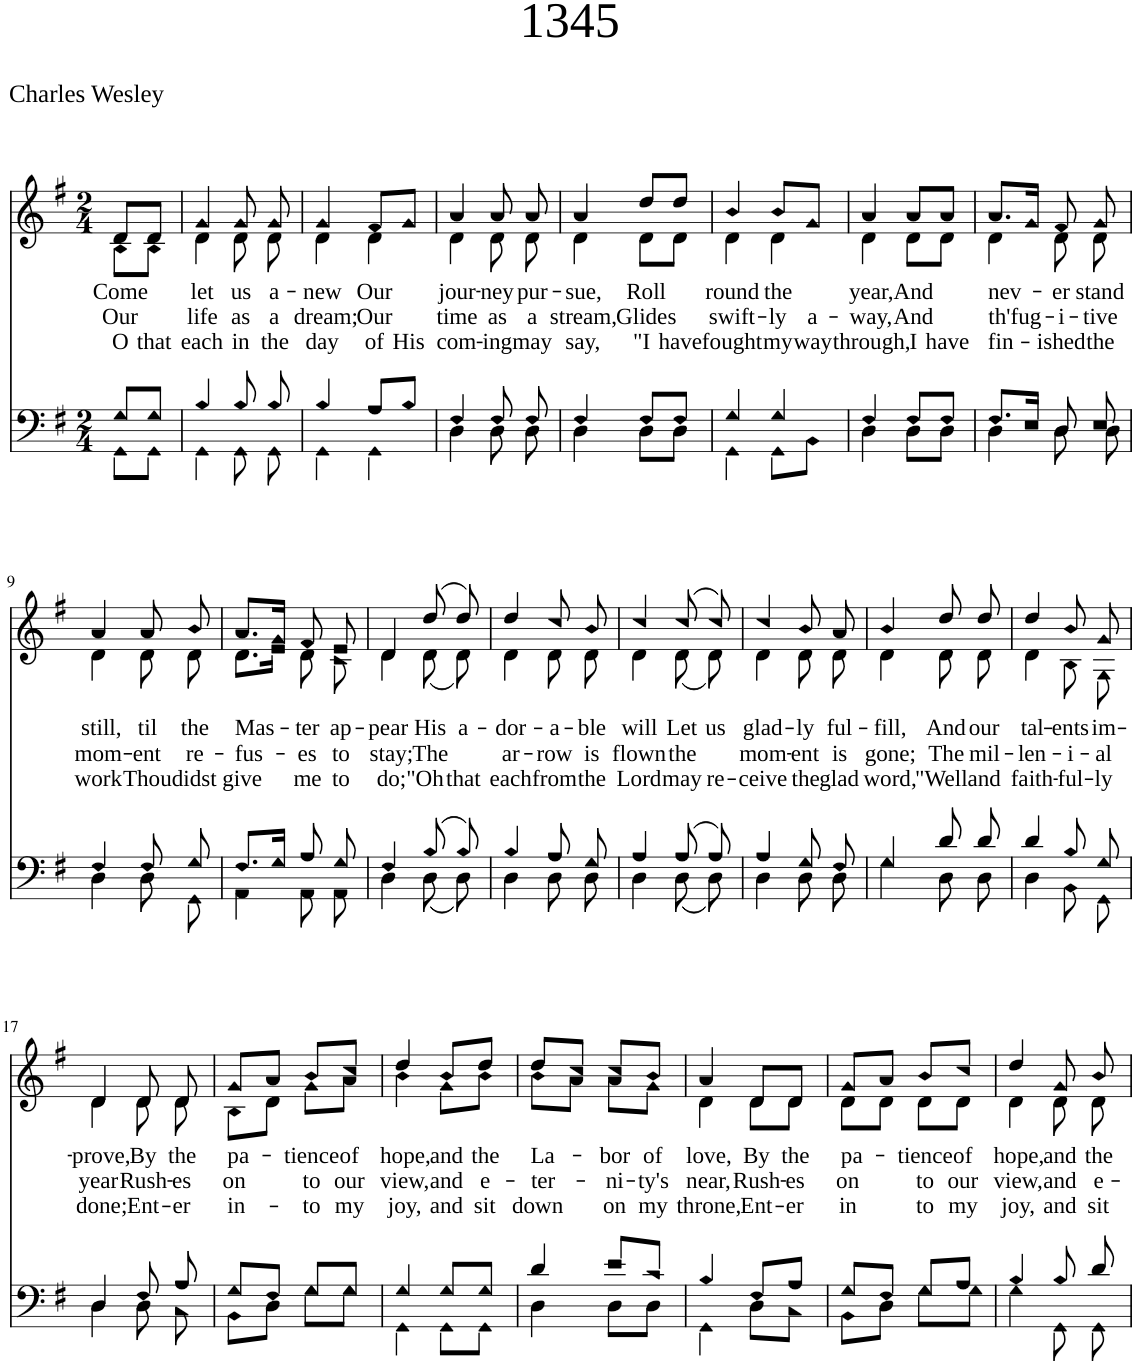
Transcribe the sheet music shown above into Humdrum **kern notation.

**kern	**kern	**text	**text	**text
*part2	*part1	*part1	*part1	*part1
*staff2	*staff1	*staff1	*staff1	*staff1
*I"Bass	*I"Soprano	*	*	*
*clefF4	*clefG2	*	*	*
*k[f#]	*k[f#]	*	*	*
*M2/4	*M2/4	*	*	*
=1	=1	=1	=1	=1
*^	*	*	*	*
!	!	!	!LO:LY:b	!LO:LY:b	!LO:LY:b
*	*	*^	*	*	*
8G/L	8GG\L	8d/L	8B\L	Come	Our	O
!	!	!	!	!	!	!LO:LY:b
8G/J	8GG\J	8d/J	8B\J	.	.	that
=2	=2	=2	=2	=2	=2	=2
!	!	!	!	!LO:LY:b	!LO:LY:b	!LO:LY:b
4B/	4GG\	4g/	4d\	let	life	each
!	!	!	!	!LO:LY:b	!LO:LY:b	!LO:LY:b
8B/	8GG\	8g/	8d\	us	as	in
!	!	!	!	!LO:LY:b	!LO:LY:b	!LO:LY:b
8B/	8GG\	8g/	8d\	a-	a	the
=3	=3	=3	=3	=3	=3	=3
!	!	!	!	!LO:LY:b	!LO:LY:b	!LO:LY:b
4B/	4GG\	4g/	4d\	-new	dream;	day
!	!	!	!	!LO:LY:b	!LO:LY:b	!LO:LY:b
8A/L	4GG\	8f#/L	4d\	Our	Our	of
!	!	!	!	!	!	!LO:LY:b
8B/J	.	8g/J	.	.	.	His
=4	=4	=4	=4	=4	=4	=4
!	!	!	!	!LO:LY:b	!LO:LY:b	!LO:LY:b
4F#/	4D\	4a/	4d\	jour-	time	com-
!	!	!	!	!LO:LY:b	!LO:LY:b	!LO:LY:b
8F#/	8D\	8a/	8d\	-ney	as	-ing
!	!	!	!	!LO:LY:b	!LO:LY:b	!LO:LY:b
8F#/	8D\	8a/	8d\	pur-	a	may
=5	=5	=5	=5	=5	=5	=5
!	!	!	!	!LO:LY:b	!LO:LY:b	!LO:LY:b
4F#/	4D\	4a/	4d\	-sue,	stream,	say,
!	!	!	!	!LO:LY:b	!LO:LY:b	!LO:LY:b
8F#/L	8D\L	8dd/L	8d\L	Roll	Glides	"I
!	!	!	!	!	!	!LO:LY:b
8F#/J	8D\J	8dd/J	8d\J	.	.	have
=6	=6	=6	=6	=6	=6	=6
!	!	!	!	!LO:LY:b	!LO:LY:b	!LO:LY:b
4G/	4GG\	4b/	4d\	round	swift-	fought
!	!	!	!	!LO:LY:b	!LO:LY:b	!LO:LY:b
4G/	8GG\L	8b/L	4d\	the	-ly	my
!	!	!	!	!	!LO:LY:b	!LO:LY:b
.	8BB\J	8g/J	.	.	a-	way
=7	=7	=7	=7	=7	=7	=7
!	!	!	!	!LO:LY:b	!LO:LY:b	!LO:LY:b
4F#/	4D\	4a/	4d\	year,	-way,	through,
!	!	!	!	!LO:LY:b	!LO:LY:b	!LO:LY:b
8F#/L	8D\L	8a/L	8d\L	And	And	I
!	!	!	!	!	!	!LO:LY:b
8F#/J	8D\J	8a/J	8d\J	.	.	have
=8	=8	=8	=8	=8	=8	=8
!	!	!	!	!LO:LY:b	!LO:LY:b	!LO:LY:b
8.F#/L	4D\	8.a/L	4d\	nev-	th'fug-	fin-
16E/Jk	.	16g/Jk	.	.	.	.
!	!	!	!	!LO:LY:b	!LO:LY:b	!LO:LY:b
8D/	8D\	8f#/	8d\	-er	-i-	-ished
!	!	!	!	!LO:LY:b	!LO:LY:b	!LO:LY:b
8E/	8D\	8g/	8d\	stand	-tive	the
!!LO:LB:g=z	!!
=9	=9	=9	=9	=9	=9	=9
!	!	!	!	!LO:LY:b	!LO:LY:b	!LO:LY:b
4F#/	4D\	4a/	4d\	still,	mom-	work
!	!	!	!	!LO:LY:b	!LO:LY:b	!LO:LY:b
8F#/	8D\	8a/	8d\	til	-ent	Thou
!	!	!	!	!LO:LY:b	!LO:LY:b	!LO:LY:b
8G/	8GG\	8b/	8d\	the	re-	didst
=10	=10	=10	=10	=10	=10	=10
!	!	!	!	!LO:LY:b	!LO:LY:b	!LO:LY:b
8.F#/L	4AA\	8.a/L	8.d\L	Mas-	-fus-	give
16G/Jk	.	16g/Jk	16e\Jk	.	.	.
!	!	!	!	!LO:LY:b	!LO:LY:b	!LO:LY:b
8A/	8AA\	8f#/	8d\	-ter	-es	me
!	!	!	!	!LO:LY:b	!LO:LY:b	!LO:LY:b
8G/	8AA\	8e/	8c\	ap-	to	to
=11	=11	=11	=11	=11	=11	=11
!	!	!	!	!LO:LY:b	!LO:LY:b	!LO:LY:b
4F#/	4D\	4d/	4d\	-pear	stay;	do;"
!	!	!	!	!LO:LY:b	!LO:LY:b	!LO:LY:b
(8B/	(8D\	(8dd/	(8d\	His	The	Oh
!	!	!	!	!LO:LY:b	!	!LO:LY:b
8B/)	8D\)	8dd/)	8d\)	a-	.	that
=12	=12	=12	=12	=12	=12	=12
!	!	!	!	!LO:LY:b	!LO:LY:b	!LO:LY:b
4B/	4D\	4dd/	4d\	-dor-	ar-	each
!	!	!	!	!LO:LY:b	!LO:LY:b	!LO:LY:b
8A/	8D\	8cc/	8d\	-a-	-row	from
!	!	!	!	!LO:LY:b	!LO:LY:b	!LO:LY:b
8G/	8D\	8b/	8d\	-ble	is	the
=13	=13	=13	=13	=13	=13	=13
!	!	!	!	!LO:LY:b	!LO:LY:b	!LO:LY:b
4A/	4D\	4cc/	4d\	will	flown	Lord
!	!	!	!	!LO:LY:b	!LO:LY:b	!LO:LY:b
(8A/	(8D\	(8cc/	(8d\	Let	the	may
!	!	!	!	!LO:LY:b	!	!LO:LY:b
8A/)	8D\)	8cc/)	8d\)	us	.	re-
=14	=14	=14	=14	=14	=14	=14
!	!	!	!	!LO:LY:b	!LO:LY:b	!LO:LY:b
4A/	4D\	4cc/	4d\	glad-	mom-	-ceive
!	!	!	!	!LO:LY:b	!LO:LY:b	!LO:LY:b
8G/	8D\	8b/	8d\	-ly	-ent	the
!	!	!	!	!LO:LY:b	!LO:LY:b	!LO:LY:b
8F#/	8D\	8a/	8d\	ful-	is	glad
=15	=15	=15	=15	=15	=15	=15
!	!	!	!	!LO:LY:b	!LO:LY:b	!LO:LY:b
4G/	4G\	4b/	4d\	-fill,	gone;	word,
!	!	!	!	!LO:LY:b	!LO:LY:b	!LO:LY:b
8d/	8D\	8dd/	8d\	And	The	"Well
!	!	!	!	!LO:LY:b	!LO:LY:b	!LO:LY:b
8d/	8D\	8dd/	8d\	our	mil-	and
=16	=16	=16	=16	=16	=16	=16
!	!	!	!	!LO:LY:b	!LO:LY:b	!LO:LY:b
4d/	4D\	4dd/	4d\	tal-	-len-	faith-
!	!	!	!	!LO:LY:b	!LO:LY:b	!LO:LY:b
8B/	8BB\	8b/	8B\	-ents	-i-	-ful-
!	!	!	!	!LO:LY:b	!LO:LY:b	!LO:LY:b
8G/	8GG\	8g/	8G\	im-	-al	-ly
!!LO:LB:g=z	!!
=17	=17	=17	=17	=17	=17	=17
!	!	!	!	!LO:LY:b	!LO:LY:b	!LO:LY:b
4D/	4D\	4d/	4d\	-prove,	year	done;
!	!	!	!	!LO:LY:b	!LO:LY:b	!LO:LY:b
8F#/	8D\	8d/	8d\	By	Rush-	Ent-
!	!	!	!	!LO:LY:b	!LO:LY:b	!LO:LY:b
8A/	8C\	8d/	8d\	the	-es	-er
=18	=18	=18	=18	=18	=18	=18
!	!	!	!	!LO:LY:b	!LO:LY:b	!LO:LY:b
8G/L	8BB\L	8g/L	8B\L	pa-	on	in-
8F#/J	8D\J	8a/J	8d\J	.	.	.
!	!	!	!	!LO:LY:b	!LO:LY:b	!LO:LY:b
8G/L	8G\L	8b/L	8g\L	-tience	to	-to
!	!	!	!	!LO:LY:b	!LO:LY:b	!LO:LY:b
8G/J	8G\J	8cc/J	8a\J	of	our	my
=19	=19	=19	=19	=19	=19	=19
!	!	!	!	!LO:LY:b	!LO:LY:b	!LO:LY:b
4G/	4GG\	4dd/	4b\	hope,	view,	joy,
!	!	!	!	!LO:LY:b	!LO:LY:b	!LO:LY:b
8G/L	8GG\L	8b/L	8g\L	and	and	and
!	!	!	!	!LO:LY:b	!LO:LY:b	!LO:LY:b
8G/J	8GG\J	8dd/J	8b\J	the	e-	sit
=20	=20	=20	=20	=20	=20	=20
!	!	!	!	!LO:LY:b	!LO:LY:b	!LO:LY:b
4d/	4D\	8dd/L	8b\L	La-	-ter-	down
.	.	8cc/J	8a\J	.	.	.
!	!	!	!	!LO:LY:b	!LO:LY:b	!LO:LY:b
8e/L	8D\L	8cc/L	8a\L	-bor	-ni-	on
!	!	!	!	!LO:LY:b	!LO:LY:b	!LO:LY:b
8c/J	8D\J	8b/J	8g\J	of	-ty's	my
=21	=21	=21	=21	=21	=21	=21
!	!	!	!	!LO:LY:b	!LO:LY:b	!LO:LY:b
4B/	4GG\	4a/	4d\	love,	near,	throne,
!	!	!	!	!LO:LY:b	!LO:LY:b	!LO:LY:b
8F#/L	8D\L	8d/L	8d\L	By	Rush-	Ent-
!	!	!	!	!LO:LY:b	!LO:LY:b	!LO:LY:b
8A/J	8C\J	8d/J	8d\J	the	-es	-er
=22	=22	=22	=22	=22	=22	=22
!	!	!	!	!LO:LY:b	!LO:LY:b	!LO:LY:b
8G/L	8BB\L	8g/L	8d\L	pa-	on	in
8F#/J	8D\J	8a/J	8d\J	.	.	.
!	!	!	!	!LO:LY:b	!LO:LY:b	!LO:LY:b
8G/L	8G\L	8b/L	8d\L	-tience	to	to
!	!	!	!	!LO:LY:b	!LO:LY:b	!LO:LY:b
8A/J	8G\J	8cc/J	8d\J	of	our	my
=23	=23	=23	=23	=23	=23	=23
!	!	!	!	!LO:LY:b	!LO:LY:b	!LO:LY:b
4B/	4G\	4dd/	4d\	hope,	view,	joy,
!	!	!	!	!LO:LY:b	!LO:LY:b	!LO:LY:b
8B/	8GG\	8g/	8d\	and	and	and
!	!	!	!	!LO:LY:b	!LO:LY:b	!LO:LY:b
8d/	8GG\	8b/	8d\	the	e-	sit
*v	*v	*	*	*	*	*
*	*v	*v	*	*	*
=	=	=	=	=
*-	*-	*-	*-	*-
